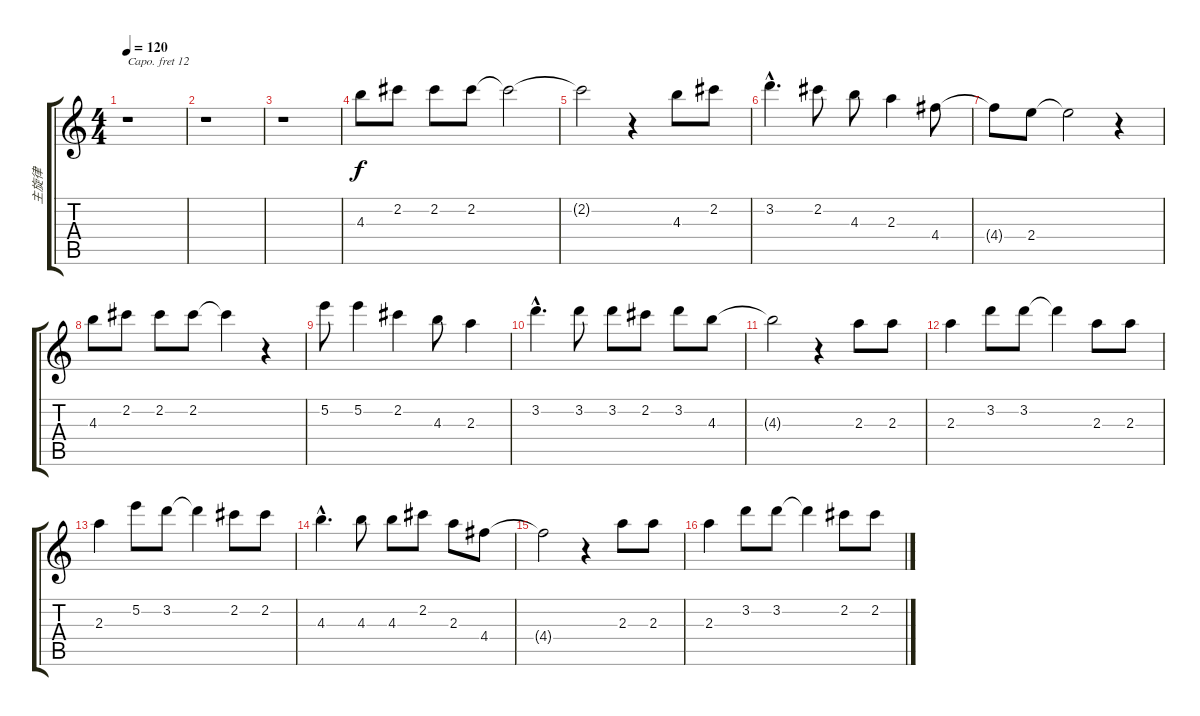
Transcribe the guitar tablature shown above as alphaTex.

\track ("主旋律" "主旋律") {instrument acousticguitarsteel}
\staff {score tabs}
\capo 12
\tuning (E4 B3 G3 D3 A2 E2) {hide}
\ts (4 4)
\tempo 120
\clef g2
\ks c
r.1{dy f} |
r.1 |
r.1 |
4.3.8 2.2.8 2.2.8 2.2.8 2.2{t}.2 |
2.2{t}.2 r.4 4.3.8 2.2.8 |
3.2{hac}.4{d} 2.2.8 4.3.8 2.3.4 4.4.8 |
4.4{t}.8 2.4.8 2.4{t}.2 r.4 |
4.3.8 2.2.8 2.2.8 2.2.8 2.2{t}.4 r.4 |
5.2.8 5.2.4 2.2.4 4.3.8 2.3.4 |
3.2{hac}.4{d} 3.2.8 3.2.8 2.2.8 3.2.8 4.3.8 |
4.3{t}.2 r.4 2.3.8 2.3.8 |
2.3.4 3.2.8 3.2.8 3.2{t}.4 2.3.8 2.3.8 |
2.3.4 5.2.8 3.2.8 3.2{t}.4 2.2.8 2.2.8 |
4.3{hac}.4{d} 4.3.8 4.3.8 2.2.8 2.3.8 4.4.8 |
4.4{t}.2 r.4 2.3.8 2.3.8 |
2.3.4 3.2.8 3.2.8 3.2{t}.4 2.2.8 2.2.8
